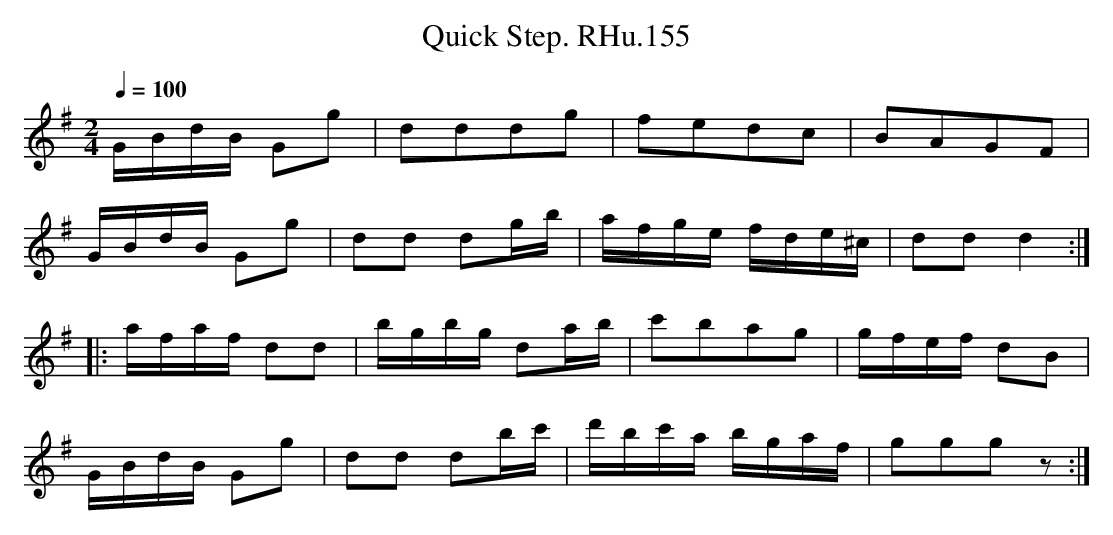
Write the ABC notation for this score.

X:1
T:Quick Step. RHu.155
M:2/4
L:1/8
Q:1/4=100
K:G major
G/B/d/B/ Gg|dddg|fedc|BAGF|!
G/B/d/B/ Gg|dd dg/b/|a/f/g/e/ f/d/e/^c/|ddd2:|!
|:a/f/a/f/ dd|b/g/b/g/ da/b/|c'bag|g/f/e/f/ dB|!
G/B/d/B/ Gg|dd db/c'/|d'/b/c'/a/ b/g/a/f/|ggg""z:|
